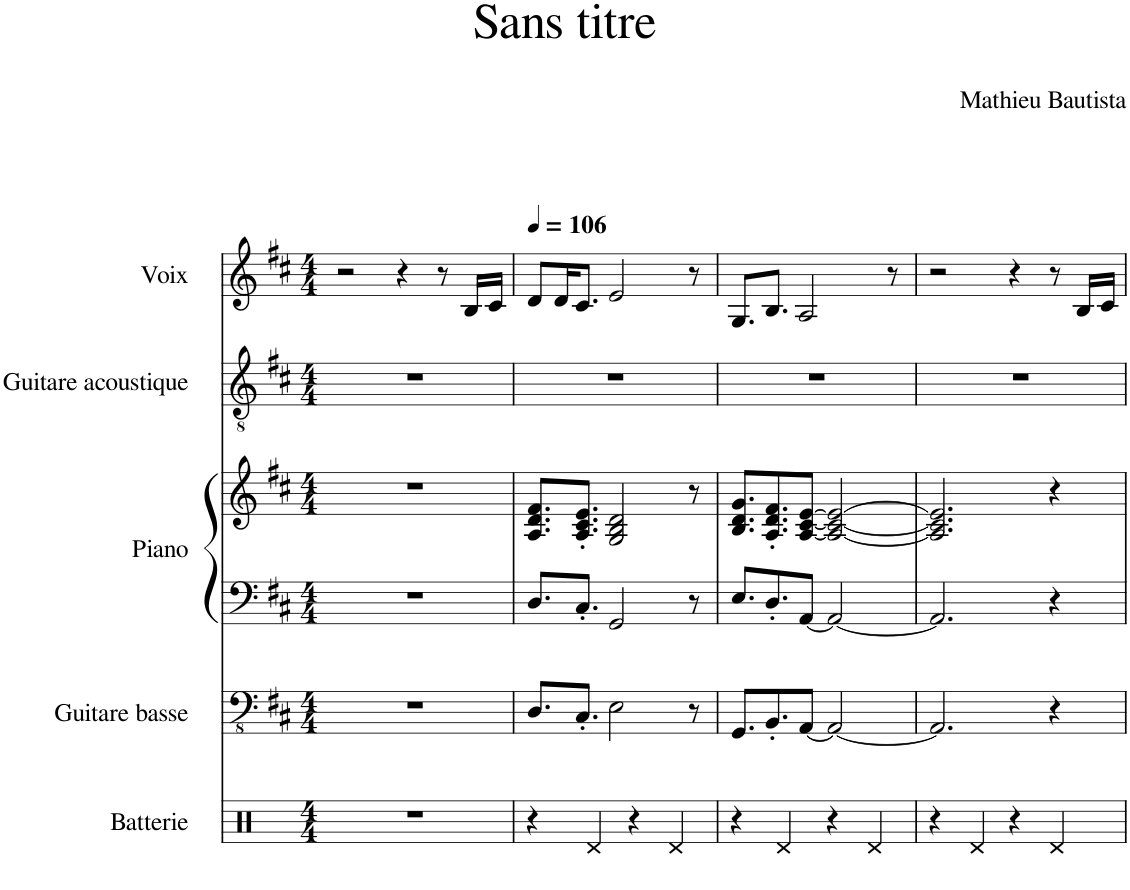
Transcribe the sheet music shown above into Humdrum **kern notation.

**kern	**kern	**kern	**kern	**kern	**kern
*part5	*part4	*part3	*part3	*part2	*part1
*staff6	*staff5	*staff4	*staff3	*staff2	*staff1
*I"Batterie	*I"Guitare basse	*I"Piano	*	*I"Guitare acoustique	*I"Voix
*I'Batt.	*I'Guit. B.	*I'Pia.	*	*I'Guit.	*I'Vx.
*clefX	*clefFv4	*clefF4	*clefG2	*clefGv2	*clefG2
*	*	*	*	*	*Trd4c7
*k[]	*k[f#c#]	*k[f#c#]	*k[f#c#]	*k[f#c#]	*k[f#c#]
*M4/4	*M4/4	*M4/4	*M4/4	*M4/4	*M4/4
=1	=1	=1	=1	=1	=1
1r	1r	1r	1r	1r	2r
.	.	.	.	.	4r
.	.	.	.	.	8r
.	.	.	.	.	16B/LL
.	.	.	.	.	16c#/JJ
=2	=2	=2	=2	=2	=2
*	*	*	*	*	*MM106
4r	8.DD/L	8.D/L	8.A/ 8.d/ 8.f#/L	1r	8d/L
.	.	.	.	.	16d/K
.	8.CC#'/J	8.C#'/J	8.A/' 8.c#/' 8.e/'J	.	8.c#/J
4Rd/	.	.	.	.	.
.	2EE\	2GG/	2G/ 2B/ 2d/	.	2e/
4r	.	.	.	.	.
4Rd/	.	.	.	.	.
.	8r	8r	8r	.	8r
=3	=3	=3	=3	=3	=3
4r	8.GGG/L	8.E/L	8.B/ 8.d/ 8.g/L	1r	8.G/L
.	8.BBB'/	8.D'/	8.A/' 8.d/' 8.f#/'	.	8.B/J
4Rd/	.	.	.	.	.
.	[8AAA/J	[8AA/J	[8A/ [8c#/ [8e/J	.	2A/
4r	2AAA/_	2AA/_	2A/_ 2c#/_ 2e/_	.	.
4Rd/	.	.	.	.	.
.	.	.	.	.	8r
=4	=4	=4	=4	=4	=4
4r	2.AAA/]	2.AA/]	2.A/] 2.c#/] 2.e/]	1r	2r
4Rd/	.	.	.	.	.
4r	.	.	.	.	4r
4Rd/	4r	4r	4r	.	8r
.	.	.	.	.	16B/LL
.	.	.	.	.	16c#/JJ
=	=	=	=	=	=
*-	*-	*-	*-	*-	*-
